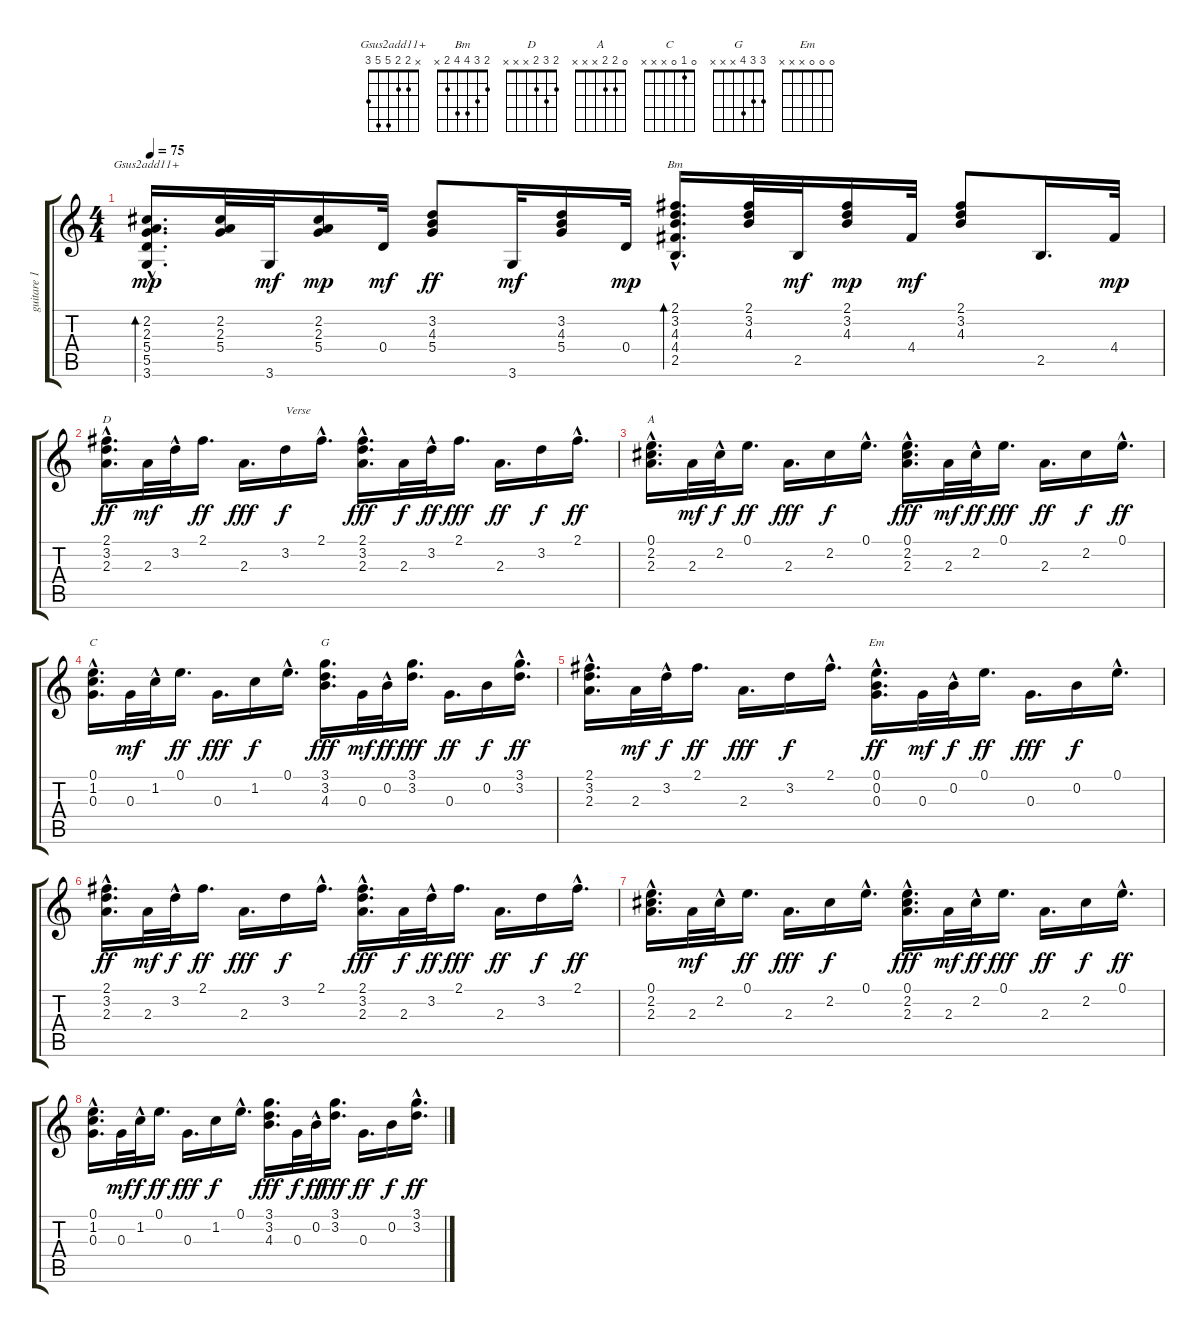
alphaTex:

\track ("guitare 1" "guitare 1") {instrument electricguitarclean}
\staff {score tabs}
\tuning (E4 B3 G3 D3 A2 E2) {hide}
\chord ("Gsus2add11+" x 2 2 5 5 3)
\chord ("Bm" 2 3 4 4 2 x)
\chord ("D" 2 3 2 x x x)
\chord ("A" 0 2 2 x x x)
\chord ("C" 0 1 0 x x x)
\chord ("G" 3 3 4 x x x)
\chord ("Em" 0 0 0 x x x)
\ts (4 4)
\tempo 75
\clef g2
\ks c
(2.2 2.3 5.4 5.5{hac} 3.6).16{d bd 30 ch "Gsus2add11+" dy mp} (2.2 2.3 5.4).32 3.6.32{dy mf} (2.2 2.3 5.4).16{dy mp} 0.4.32{dy mf} (3.2 4.3 5.4).8{dy ff} 3.6.32{dy mf} (3.2 4.3 5.4).16 0.4.32{dy mp} (2.1 3.2 4.3 4.4{hac} 2.5).16{d bd 30 ch "Bm"} (2.1 3.2 4.3).32 2.5.32{dy mf} (2.1 3.2 4.3).16{dy mp} 4.4.32{dy mf} (2.1 3.2 4.3).8 2.5.16{d} 4.4.32{dy mp} |
(2.1 3.2 2.3{hac}).16{d ch "D" dy ff} 2.3.32{dy mf} 3.2{hac}.32 2.1.16{d dy ff} 2.3.16{d dy fff} 3.2.16{txt "Verse" dy f} 2.1{hac}.16{d} (2.1 3.2 2.3{hac}).16{d dy fff} 2.3.32{dy f} 3.2{hac}.32{dy ff} 2.1.16{d dy fff} 2.3.16{d dy ff} 3.2.16{dy f} 2.1{hac}.16{d dy ff} |
(0.1 2.2 2.3{hac}).16{d ch "A"} 2.3.32{dy mf} 2.2{hac}.32{dy f} 0.1.16{d dy ff} 2.3.16{d dy fff} 2.2.16{dy f} 0.1{hac}.16{d} (0.1 2.2 2.3{hac}).16{d dy fff} 2.3.32{dy mf} 2.2{hac}.32{dy ff} 0.1.16{d dy fff} 2.3.16{d dy ff} 2.2.16{dy f} 0.1{hac}.16{d dy ff} |
(0.1 1.2 0.3{hac}).16{d ch "C"} 0.3.32{dy mf} 1.2{hac}.32 0.1.16{d dy ff} 0.3.16{d dy fff} 1.2.16{dy f} 0.1{hac}.16{d} (3.1 3.2 4.3).16{d ch "G" dy fff} 0.3.32{dy mf} 0.2{hac}.32{dy ff} (3.1 3.2).16{d dy fff} 0.3.16{d dy ff} 0.2.16{dy f} (3.1{hac} 3.2{hac}).16{d dy ff} |
(2.1 3.2 2.3{hac}).16{d} 2.3.32{dy mf} 3.2{hac}.32{dy f} 2.1.16{d dy ff} 2.3.16{d dy fff} 3.2.16{dy f} 2.1{hac}.16{d} (0.1 0.2 0.3{hac}).16{d ch "Em" dy ff} 0.3.32{dy mf} 0.2{hac}.32{dy f} 0.1.16{d dy ff} 0.3.16{d dy fff} 0.2.16{dy f} 0.1{hac}.16{d} |
(2.1 3.2 2.3{hac}).16{d dy ff} 2.3.32{dy mf} 3.2{hac}.32{dy f} 2.1.16{d dy ff} 2.3.16{d dy fff} 3.2.16{dy f} 2.1{hac}.16{d} (2.1 3.2 2.3{hac}).16{d dy fff} 2.3.32{dy f} 3.2{hac}.32{dy ff} 2.1.16{d dy fff} 2.3.16{d dy ff} 3.2.16{dy f} 2.1{hac}.16{d dy ff} |
(0.1 2.2 2.3{hac}).16{d} 2.3.32{dy mf} 2.2{hac}.32 0.1.16{d dy ff} 2.3.16{d dy fff} 2.2.16{dy f} 0.1{hac}.16{d} (0.1 2.2 2.3{hac}).16{d dy fff} 2.3.32{dy mf} 2.2{hac}.32{dy ff} 0.1.16{d dy fff} 2.3.16{d dy ff} 2.2.16{dy f} 0.1{hac}.16{d dy ff} |
(0.1 1.2 0.3{hac}).16{d} 0.3.32{dy mf} 1.2{hac}.32{dy f} 0.1.16{d dy ff} 0.3.16{d dy fff} 1.2.16{dy f} 0.1{hac}.16{d} (3.1 3.2 4.3).16{d dy fff} 0.3.32{dy f} 0.2{hac}.32{dy ff} (3.1 3.2).16{d dy fff} 0.3.16{d dy ff} 0.2.16{dy f} (3.1{hac} 3.2{hac}).16{d dy ff}
